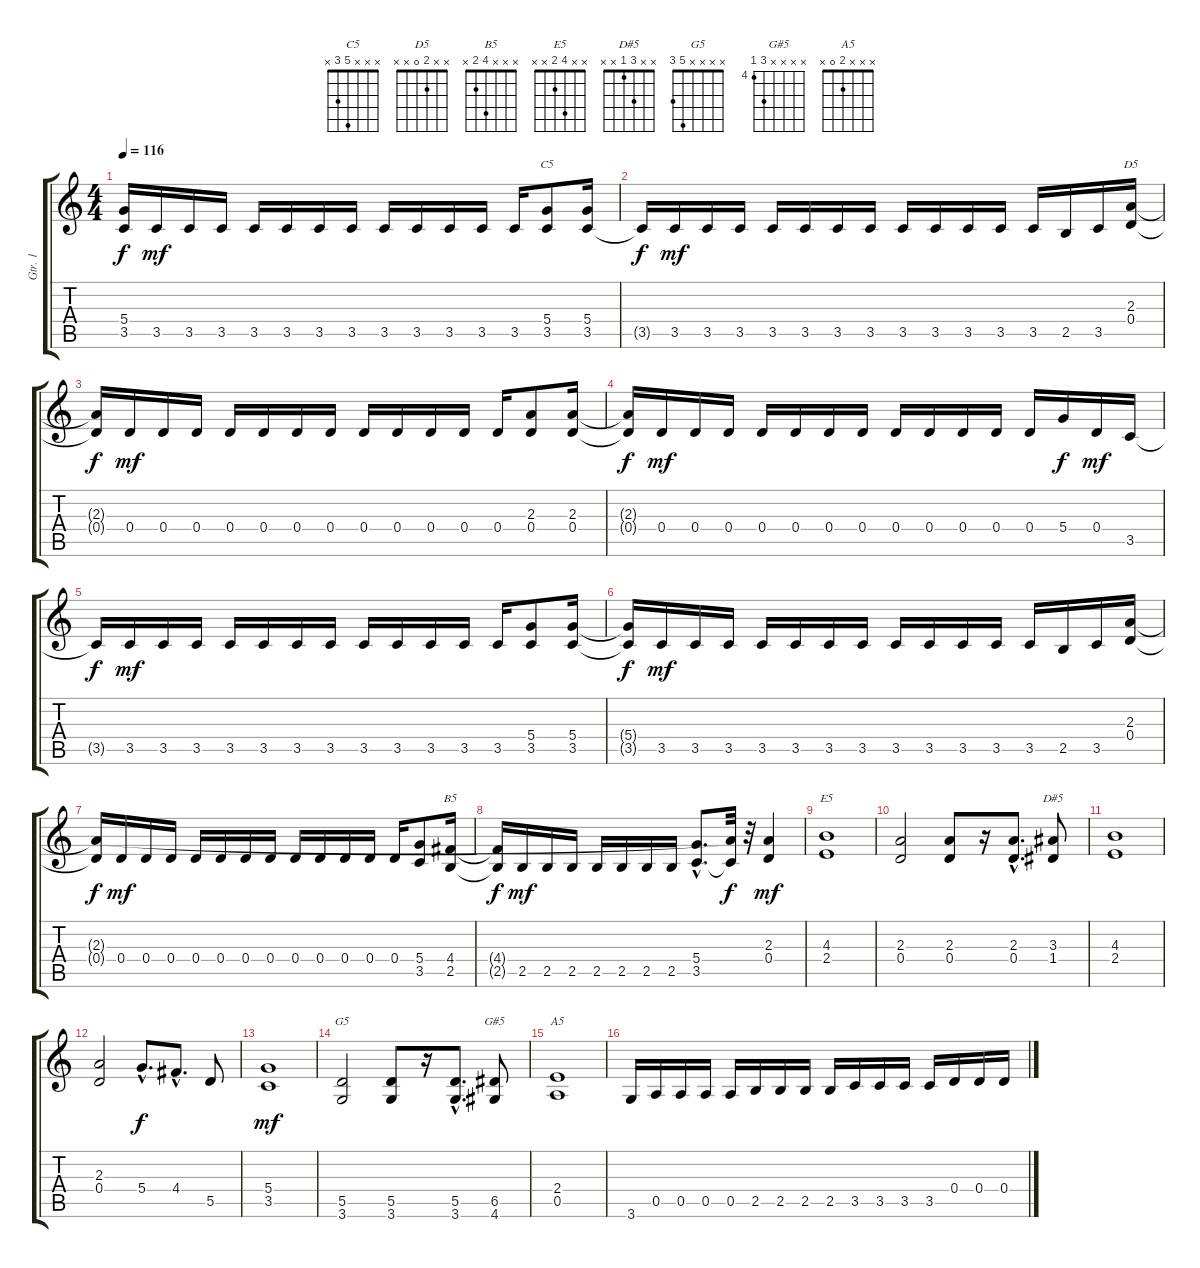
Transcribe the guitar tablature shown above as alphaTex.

\track ("Gtr. 1" "Gtr. 1") {instrument overdrivenguitar}
\staff {score tabs}
\tuning (E4 B3 G3 D3 A2 E2) {hide}
\chord ("C5" x x x 5 3 x)
\chord ("D5" x x 2 0 x x)
\chord ("B5" x x x 4 2 x)
\chord ("E5" x x 4 2 x x)
\chord ("D#5" x x 3 1 x x)
\chord ("G5" x x x x 5 3)
\chord ("G#5" x x x x 6 4) {firstfret 4}
\chord ("A5" x x x 2 0 x)
\ts (4 4)
\tempo 116
\clef g2
\ks c
(5.4{t} 3.5{t}).16{dy f} 3.5.16{dy mf} 3.5.16 3.5.16 3.5.16 3.5.16 3.5.16 3.5.16 3.5.16 3.5.16 3.5.16 3.5.16 3.5.16 (5.4 3.5).8{ch "C5"} (5.4 3.5).16 |
3.5{t}.16{dy f} 3.5.16{dy mf} 3.5.16 3.5.16 3.5.16 3.5.16 3.5.16 3.5.16 3.5.16 3.5.16 3.5.16 3.5.16 3.5.16 2.5.16 3.5.16 (2.3 0.4).16{ch "D5"} |
(2.3{t} 0.4{t}).16{dy f} 0.4.16{dy mf} 0.4.16 0.4.16 0.4.16 0.4.16 0.4.16 0.4.16 0.4.16 0.4.16 0.4.16 0.4.16 0.4.16 (2.3 0.4).8 (2.3 0.4).16 |
(2.3{t} 0.4{t}).16{dy f} 0.4.16{dy mf} 0.4.16 0.4.16 0.4.16 0.4.16 0.4.16 0.4.16 0.4.16 0.4.16 0.4.16 0.4.16 0.4.16 5.4.16{dy f} 0.4.16{dy mf} 3.5.16 |
3.5{t}.16{dy f} 3.5.16{dy mf} 3.5.16 3.5.16 3.5.16 3.5.16 3.5.16 3.5.16 3.5.16 3.5.16 3.5.16 3.5.16 3.5.16 (5.4 3.5).8 (5.4 3.5).16 |
(5.4{t} 3.5{t}).16{dy f} 3.5.16{dy mf} 3.5.16 3.5.16 3.5.16 3.5.16 3.5.16 3.5.16 3.5.16 3.5.16 3.5.16 3.5.16 3.5.16 2.5.16 3.5.16 (2.3 0.4).16 |
(2.3{t} 0.4{t}).16{dy f} 0.4.16{dy mf} 0.4.16 0.4.16 0.4.16 0.4.16 0.4.16 0.4.16 0.4.16 0.4.16 0.4.16 0.4.16 0.4.16 (5.4 3.5).8 (4.4 2.5).16{ch "B5"} |
(4.4{t} 2.5{t}).16{dy f} 2.5.16{dy mf} 2.5.16 2.5.16 2.5.16 2.5.16 2.5.16 2.5.16 (5.4{hac} 3.5{hac}).8{d} (2.3{t} 3.5{t}).32{dy f} r.32 (2.3 0.4).4{dy mf} |
(4.3 2.4).1{ch "E5"} |
(2.3 0.4).2 (2.3 0.4).8 r.16 (2.3{hac} 0.4{hac}).8{d} (3.3 1.4).8{ch "D#5"} |
(4.3 2.4).1 |
(2.3 0.4).2 5.4{hac}.8{d dy f} 4.4{hac}.8{d} 5.5.8 |
(5.4 3.5).1{dy mf} |
(5.5 3.6).2{ch "G5"} (5.5 3.6).8 r.16 (5.5{hac} 3.6{hac}).8{d} (6.5 4.6).8{ch "G#5"} |
(2.4 0.5).1{ch "A5"} |
3.6.16 0.5.16 0.5.16 0.5.16 0.5.16 2.5.16 2.5.16 2.5.16 2.5.16 3.5.16 3.5.16 3.5.16 3.5.16 0.4.16 0.4.16 0.4.16
